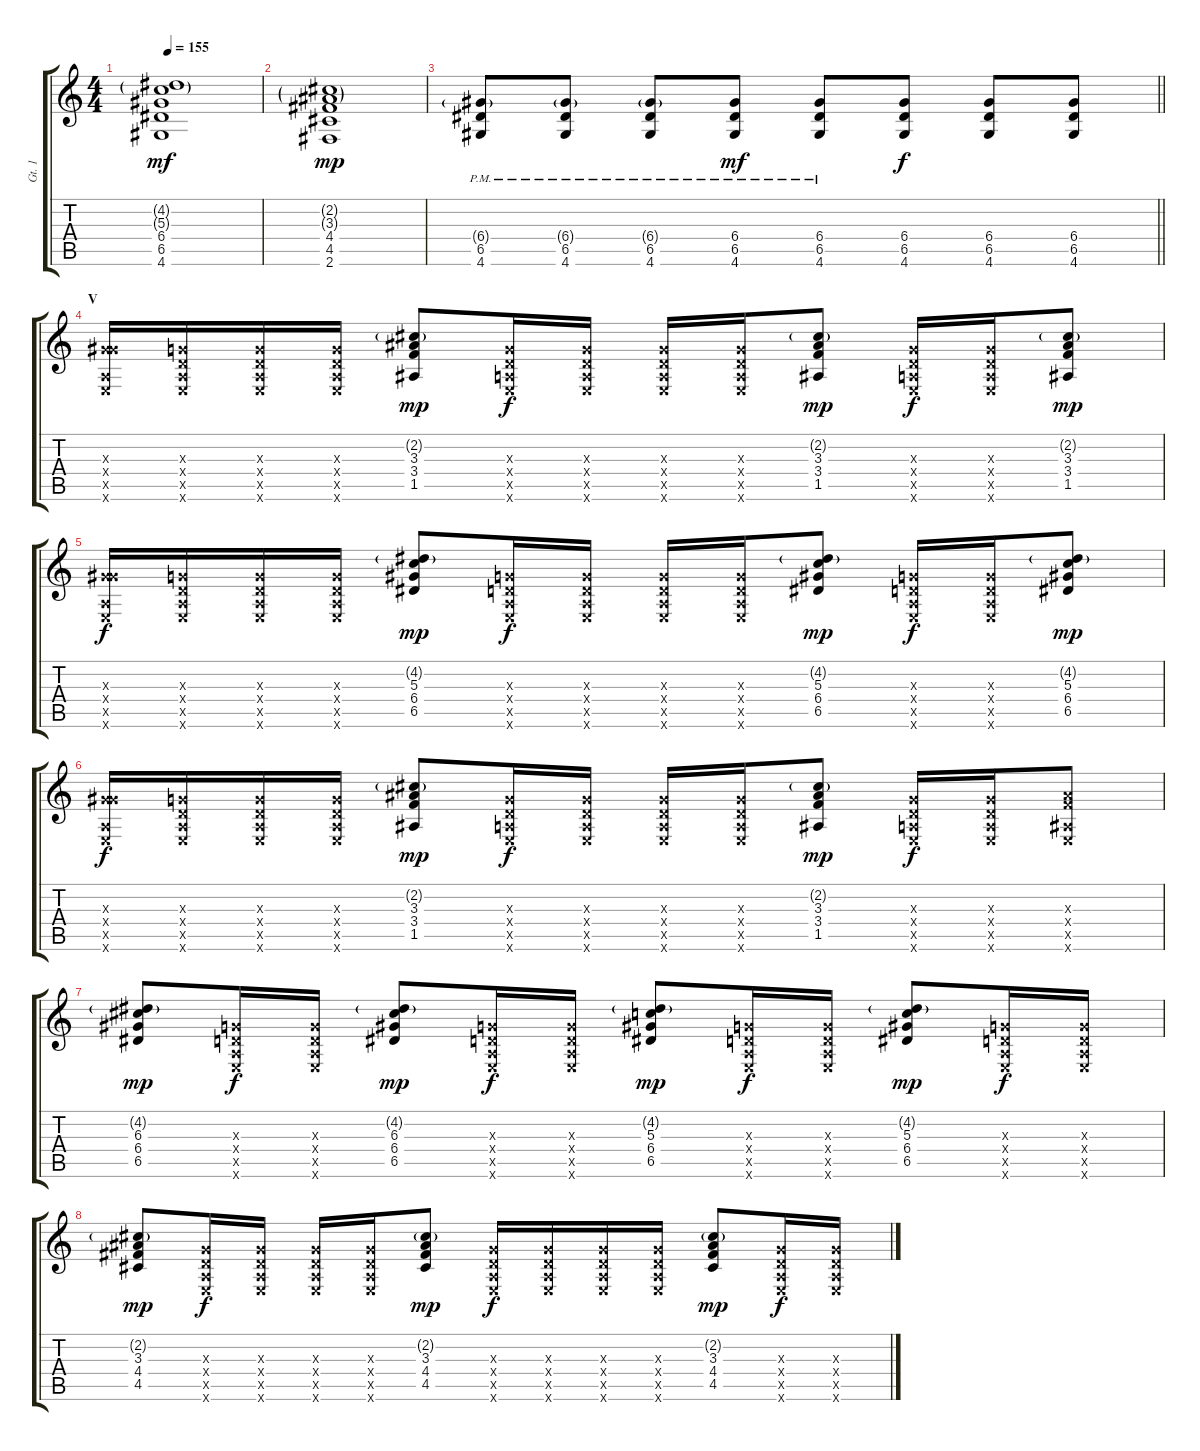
\track ("Gt. 1" "Gt. 1") {instrument distortionguitar}
\staff {score tabs}
\tuning (E4 B3 G3 D3 A2 E2) {hide}
\ts (4 4)
\tempo 155
\clef g2
\ks c
(4.2{g} 5.3{g} 6.4 6.5 4.6).1{dy mf} |
(2.2{g} 3.3{g} 4.4 4.5 2.6).1{dy mp} |
\barLineRight lightlight
(6.4{g pm} 6.5{pm} 4.6{pm}).8 (6.4{g pm} 6.5{pm} 4.6{pm}).8 (6.4{g pm} 6.5{pm} 4.6{pm}).8 (6.4 6.5 4.6{pm}).8{dy mf} (6.4 6.5 4.6{pm}).8 (6.4 6.5 4.6).8{dy f} (6.4 6.5 4.6).8 (6.4 6.5 4.6).8 |
\section ("" "V")
(0.3{x} 6.4{x} 0.5{x} 0.6{x}).16 (0.3{x} 0.4{x} 0.5{x} 0.6{x}).16 (0.3{x} 0.4{x} 0.5{x} 0.6{x}).16 (0.3{x} 0.4{x} 0.5{x} 0.6{x}).16 (2.2{g} 3.3 3.4 1.5).8{dy mp} (0.3{x} 0.4{x} 0.5{x} 0.6{x}).16{dy f} (0.3{x} 0.4{x} 0.5{x} 0.6{x}).16 (0.3{x} 0.4{x} 0.5{x} 0.6{x}).16 (0.3{x} 0.4{x} 0.5{x} 0.6{x}).16 (2.2{g} 3.3 3.4 1.5).8{dy mp} (0.3{x} 0.4{x} 0.5{x} 0.6{x}).16{dy f} (0.3{x} 0.4{x} 0.5{x} 0.6{x}).16 (2.2{g} 3.3 3.4 1.5).8{dy mp} |
(0.3{x} 6.4{x} 0.5{x} 0.6{x}).16{dy f} (0.3{x} 0.4{x} 0.5{x} 0.6{x}).16 (0.3{x} 0.4{x} 0.5{x} 0.6{x}).16 (0.3{x} 0.4{x} 0.5{x} 0.6{x}).16 (4.2{g} 5.3 6.4 6.5).8{dy mp} (0.3{x} 0.4{x} 0.5{x} 0.6{x}).16{dy f} (0.3{x} 0.4{x} 0.5{x} 0.6{x}).16 (0.3{x} 0.4{x} 0.5{x} 0.6{x}).16 (0.3{x} 0.4{x} 0.5{x} 0.6{x}).16 (4.2{g} 5.3 6.4 6.5).8{dy mp} (0.3{x} 0.4{x} 0.5{x} 0.6{x}).16{dy f} (0.3{x} 0.4{x} 0.5{x} 0.6{x}).16 (4.2{g} 5.3 6.4 6.5).8{dy mp} |
(0.3{x} 6.4{x} 0.5{x} 0.6{x}).16{dy f} (0.3{x} 0.4{x} 0.5{x} 0.6{x}).16 (0.3{x} 0.4{x} 0.5{x} 0.6{x}).16 (0.3{x} 0.4{x} 0.5{x} 0.6{x}).16 (2.2{g} 3.3 3.4 1.5).8{dy mp} (0.3{x} 0.4{x} 0.5{x} 0.6{x}).16{dy f} (0.3{x} 0.4{x} 0.5{x} 0.6{x}).16 (0.3{x} 0.4{x} 0.5{x} 0.6{x}).16 (0.3{x} 0.4{x} 0.5{x} 0.6{x}).16 (2.2{g} 3.3 3.4 1.5).8{dy mp} (0.3{x} 0.4{x} 0.5{x} 0.6{x}).16{dy f} (0.3{x} 0.4{x} 0.5{x} 0.6{x}).16 (3.3{x} 3.4{x} 1.5{x} 0.6{x}).8 |
(4.2{g} 6.3 6.4 6.5).8{dy mp} (0.3{x} 0.4{x} 0.5{x} 0.6{x}).16{dy f} (0.3{x} 0.4{x} 0.5{x} 0.6{x}).16 (4.2{g} 6.3 6.4 6.5).8{dy mp} (0.3{x} 0.4{x} 0.5{x} 0.6{x}).16{dy f} (0.3{x} 0.4{x} 0.5{x} 0.6{x}).16 (4.2{g} 5.3 6.4 6.5).8{dy mp} (0.3{x} 0.4{x} 0.5{x} 0.6{x}).16{dy f} (0.3{x} 0.4{x} 0.5{x} 0.6{x}).16 (4.2{g} 5.3 6.4 6.5).8{dy mp} (0.3{x} 0.4{x} 0.5{x} 0.6{x}).16{dy f} (0.3{x} 0.4{x} 0.5{x} 0.6{x}).16 |
(2.2{g} 3.3 4.4 4.5).8{dy mp} (0.3{x} 0.4{x} 0.5{x} 0.6{x}).16{dy f} (0.3{x} 0.4{x} 0.5{x} 0.6{x}).16 (0.3{x} 0.4{x} 0.5{x} 0.6{x}).16 (0.3{x} 0.4{x} 0.5{x} 0.6{x}).16 (2.2{g} 3.3 4.4 4.5).8{dy mp} (0.3{x} 0.4{x} 0.5{x} 0.6{x}).16{dy f} (0.3{x} 0.4{x} 0.5{x} 0.6{x}).16 (0.3{x} 0.4{x} 0.5{x} 0.6{x}).16 (0.3{x} 0.4{x} 0.5{x} 0.6{x}).16 (2.2{g} 3.3 4.4 4.5).8{dy mp} (0.3{x} 0.4{x} 0.5{x} 0.6{x}).16{dy f} (0.3{x} 0.4{x} 0.5{x} 0.6{x}).16
